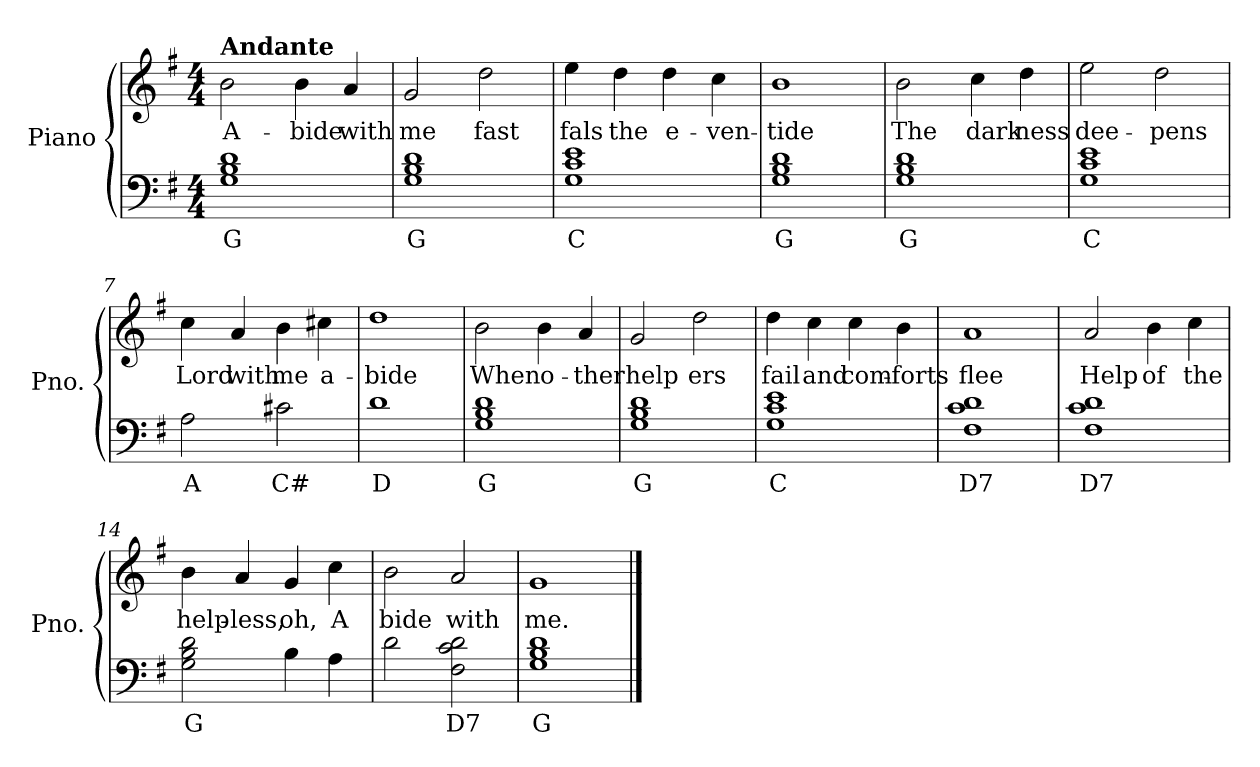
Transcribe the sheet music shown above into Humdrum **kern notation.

**kern	**text	**kern	**text
*part1	*part1	*part1	*part1
*staff2	*staff2	*staff1	*staff1
*I"Piano	*	*	*
*I'Pno.	*	*	*
*clefF4	*	*clefG2	*
*k[f#]	*	*k[f#]	*
*M4/4	*	*M4/4	*
=1	=1	=1	=1
!	!	!LO:TX:a:B:t=Andante	!
!	!LO:LY:b	!	!LO:LY:b
1G<<< 1B<<< 1d<<<	G	2b\	A-
!	!	!	!LO:LY:b
.	.	4b\	-bide
!	!	!	!LO:LY:b
.	.	4a/	with
=2	=2	=2	=2
!	!LO:LY:b	!	!LO:LY:b
1G<<< 1B<<< 1d<<<	G	2g/	me
!	!	!	!LO:LY:b
.	.	2dd\	fast
!!LO:REH:place=s1:a:B:fs=14:t=
=3	=3	=3	=3
!	!LO:LY:b	!	!LO:LY:b
1G<<< 1c<<< 1e<<<	C	4ee\	fals
!	!	!	!LO:LY:b
.	.	4dd\	the
!	!	!	!LO:LY:b
.	.	4dd\	e-
!	!	!	!LO:LY:b
.	.	4cc\	-ven-
=4	=4	=4	=4
!	!LO:LY:b	!	!LO:LY:b
1G<<< 1B<<< 1d<<<	G	1b	-tide
=5	=5	=5	=5
!	!LO:LY:b	!	!LO:LY:b
1G<<< 1B<<< 1d<<<	G	2b\	The
!	!	!	!LO:LY:b
.	.	4cc\	dark
!	!	!	!LO:LY:b
.	.	4dd\	ness
!!LO:REH:place=s1:a:B:fs=14:t=
=6	=6	=6	=6
!	!LO:LY:b	!	!LO:LY:b
1G<<< 1c<<< 1e<<<	C	2ee\	dee-
!	!	!	!LO:LY:b
.	.	2dd\	-pens
=7	=7	=7	=7
!	!LO:LY:b	!	!LO:LY:b
2A<\	A	4cc\	Lord
!	!	!	!LO:LY:b
.	.	4a/	with
!	!LO:LY:b	!	!LO:LY:b
2c#X<\	C#	4b\	me
!	!	!	!LO:LY:b
.	.	4cc#X\	a-
=8	=8	=8	=8
!	!LO:LY:b	!	!LO:LY:b
1d<	D	1dd	-bide
!!LO:LB:g=z
=9	=9	=9	=9
!	!LO:LY:b	!	!LO:LY:b
1G<<< 1B<<< 1d<<<	G	2b\	When
!	!	!	!LO:LY:b
.	.	4b\	o-
!	!	!	!LO:LY:b
.	.	4a/	-ther
=10	=10	=10	=10
!	!LO:LY:b	!	!LO:LY:b
1G<<< 1B<<< 1d<<<	G	2g/	help
!	!	!	!LO:LY:b
.	.	2dd\	ers
=11	=11	=11	=11
!	!LO:LY:b	!	!LO:LY:b
1G<<< 1c<<< 1e<<<	C	4dd\	fail
!	!	!	!LO:LY:b
.	.	4cc\	and
!	!	!	!LO:LY:b
.	.	4cc\	com-
!	!	!	!LO:LY:b
.	.	4b\	-forts
=12	=12	=12	=12
!	!LO:LY:b	!	!LO:LY:b
1F#<<< 1c<<< 1d<<<	D7	1a	flee
=13	=13	=13	=13
!	!LO:LY:b	!	!LO:LY:b
1F#<<< 1c<<< 1d<<<	D7	2a/	Help
!	!	!	!LO:LY:b
.	.	4b\	of
!	!	!	!LO:LY:b
.	.	4cc\	the
=14	=14	=14	=14
!	!LO:LY:b	!	!LO:LY:b
2G\<<< 2B\<<< 2d\<<<	G	4b\	help-
!	!	!	!LO:LY:b
.	.	4a/	-less,
!	!	!	!LO:LY:b
4B<\	.	4g/	oh,
!	!	!	!LO:LY:b
4A<\	.	4cc\	A
=15	=15	=15	=15
!	!	!	!LO:LY:b
2d<\	.	2b\	bide
!	!LO:LY:b	!	!LO:LY:b
2F#\<<< 2c\<<< 2d\<<<	D7	2a/	with
=16	=16	=16	=16
!	!LO:LY:b	!	!LO:LY:b
1G<<< 1B<<< 1d<<<	G	1g	me.
==	==	==	==
*-	*-	*-	*-
